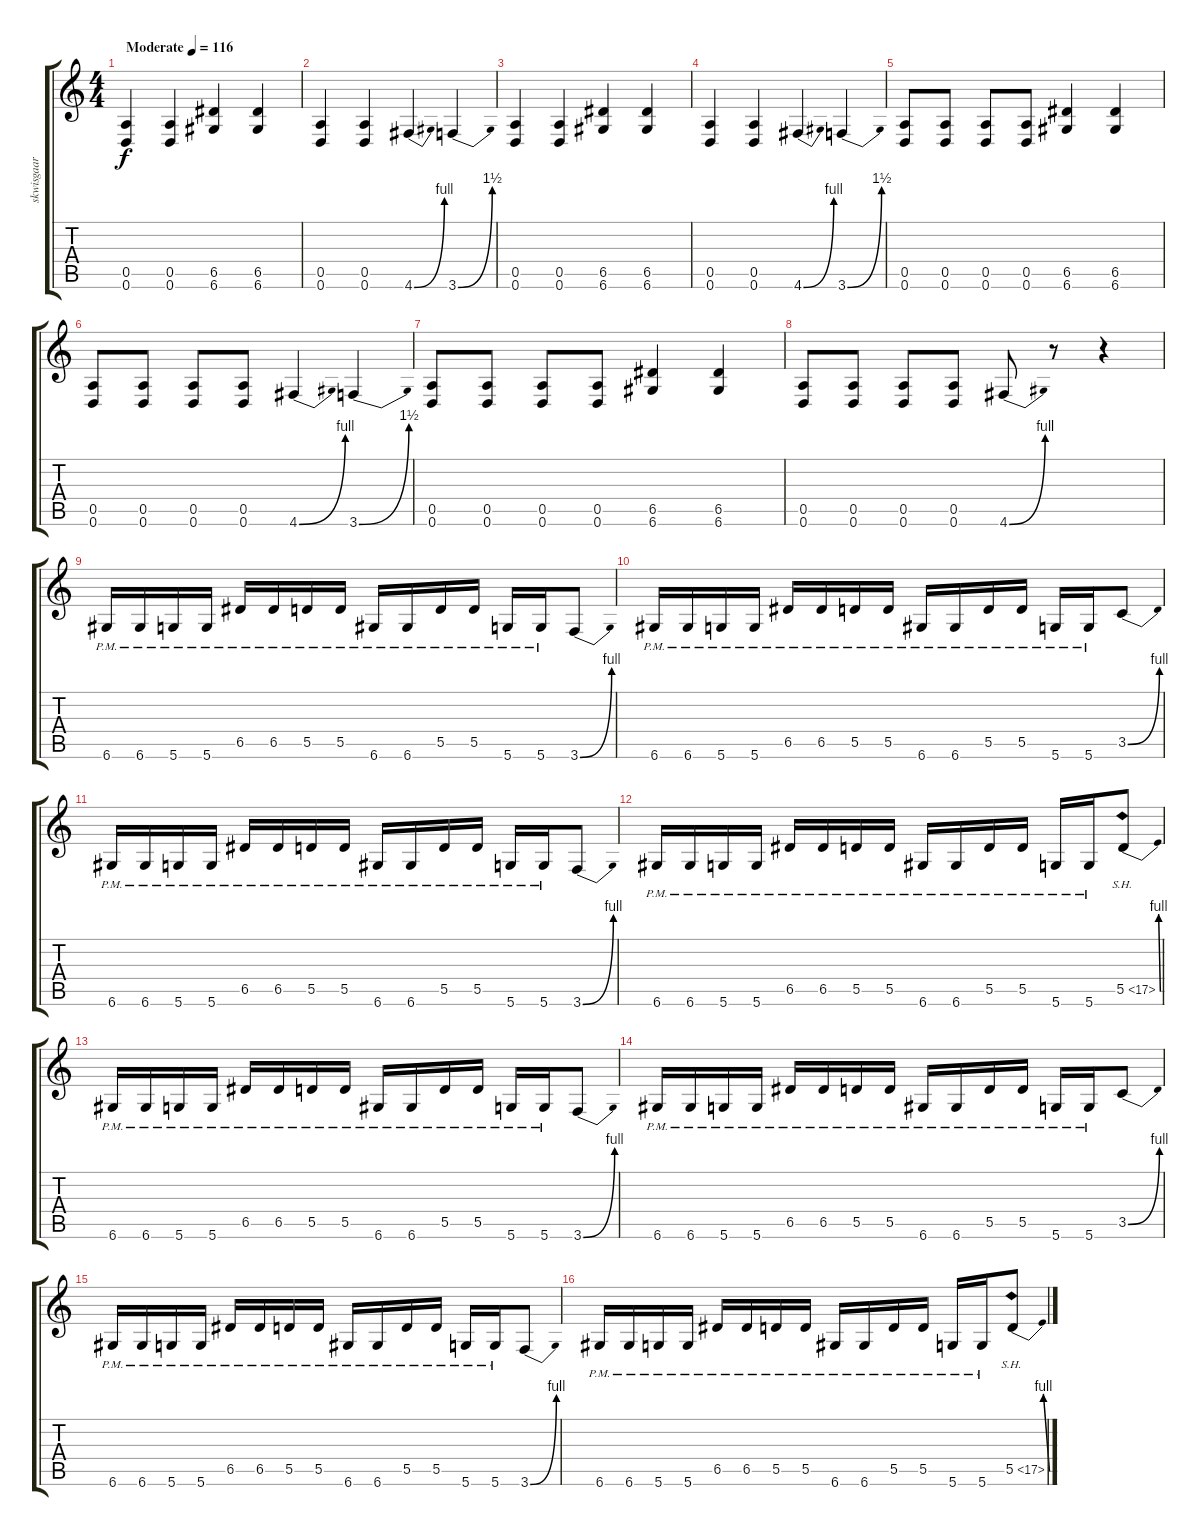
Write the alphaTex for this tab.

\track ("skwisgaar" "skwisgaar") {instrument distortionguitar}
\staff {score tabs}
\tuning (E4 B3 G3 D3 A2 D2) {hide}
\ts (4 4)
\tempo (116 "Moderate")
\clef g2
\ks c
(0.5 0.6).4{dy f instrument distortionguitar} (0.5 0.6).4 (6.5 6.6).4 (6.5 6.6).4 |
(0.5 0.6).4 (0.5 0.6).4 4.6{be (bend 0 0 60 4)}.4 3.6{be (bend 0 0 60 6)}.4 |
(0.5 0.6).4 (0.5 0.6).4 (6.5 6.6).4 (6.5 6.6).4 |
(0.5 0.6).4 (0.5 0.6).4 4.6{be (bend 0 0 60 4)}.4 3.6{be (bend 0 0 60 6)}.4 |
(0.5 0.6).8 (0.5 0.6).8 (0.5 0.6).8 (0.5 0.6).8 (6.5 6.6).4 (6.5 6.6).4 |
(0.5 0.6).8 (0.5 0.6).8 (0.5 0.6).8 (0.5 0.6).8 4.6{be (bend 0 0 60 4)}.4 3.6{be (bend 0 0 60 6)}.4 |
(0.5 0.6).8 (0.5 0.6).8 (0.5 0.6).8 (0.5 0.6).8 (6.5 6.6).4 (6.5 6.6).4 |
(0.5 0.6).8 (0.5 0.6).8 (0.5 0.6).8 (0.5 0.6).8 4.6{be (bend 0 0 60 4)}.8 r.8 r.4 |
6.6{pm}.16 6.6{pm}.16 5.6{pm}.16 5.6{pm}.16 6.5{pm}.16 6.5{pm}.16 5.5{pm}.16 5.5{pm}.16 6.6{pm}.16 6.6{pm}.16 5.5{pm}.16 5.5{pm}.16 5.6{pm}.16 5.6{pm}.16 3.6{be (bend 0 0 60 4)}.8 |
6.6{pm}.16 6.6{pm}.16 5.6{pm}.16 5.6{pm}.16 6.5{pm}.16 6.5{pm}.16 5.5{pm}.16 5.5{pm}.16 6.6{pm}.16 6.6{pm}.16 5.5{pm}.16 5.5{pm}.16 5.6{pm}.16 5.6{pm}.16 3.5{be (bend 0 0 60 4)}.8 |
6.6{pm}.16 6.6{pm}.16 5.6{pm}.16 5.6{pm}.16 6.5{pm}.16 6.5{pm}.16 5.5{pm}.16 5.5{pm}.16 6.6{pm}.16 6.6{pm}.16 5.5{pm}.16 5.5{pm}.16 5.6{pm}.16 5.6{pm}.16 3.6{be (bend 0 0 60 4)}.8 |
6.6{pm}.16 6.6{pm}.16 5.6{pm}.16 5.6{pm}.16 6.5{pm}.16 6.5{pm}.16 5.5{pm}.16 5.5{pm}.16 6.6{pm}.16 6.6{pm}.16 5.5{pm}.16 5.5{pm}.16 5.6{pm}.16 5.6{pm}.16 5.5{be (bend 0 0 60 4) sh 12}.8 |
6.6{pm}.16 6.6{pm}.16 5.6{pm}.16 5.6{pm}.16 6.5{pm}.16 6.5{pm}.16 5.5{pm}.16 5.5{pm}.16 6.6{pm}.16 6.6{pm}.16 5.5{pm}.16 5.5{pm}.16 5.6{pm}.16 5.6{pm}.16 3.6{be (bend 0 0 60 4)}.8 |
6.6{pm}.16 6.6{pm}.16 5.6{pm}.16 5.6{pm}.16 6.5{pm}.16 6.5{pm}.16 5.5{pm}.16 5.5{pm}.16 6.6{pm}.16 6.6{pm}.16 5.5{pm}.16 5.5{pm}.16 5.6{pm}.16 5.6{pm}.16 3.5{be (bend 0 0 60 4)}.8 |
6.6{pm}.16 6.6{pm}.16 5.6{pm}.16 5.6{pm}.16 6.5{pm}.16 6.5{pm}.16 5.5{pm}.16 5.5{pm}.16 6.6{pm}.16 6.6{pm}.16 5.5{pm}.16 5.5{pm}.16 5.6{pm}.16 5.6{pm}.16 3.6{be (bend 0 0 60 4)}.8 |
6.6{pm}.16 6.6{pm}.16 5.6{pm}.16 5.6{pm}.16 6.5{pm}.16 6.5{pm}.16 5.5{pm}.16 5.5{pm}.16 6.6{pm}.16 6.6{pm}.16 5.5{pm}.16 5.5{pm}.16 5.6{pm}.16 5.6{pm}.16 5.5{be (bend 0 0 60 4) sh 12}.8
